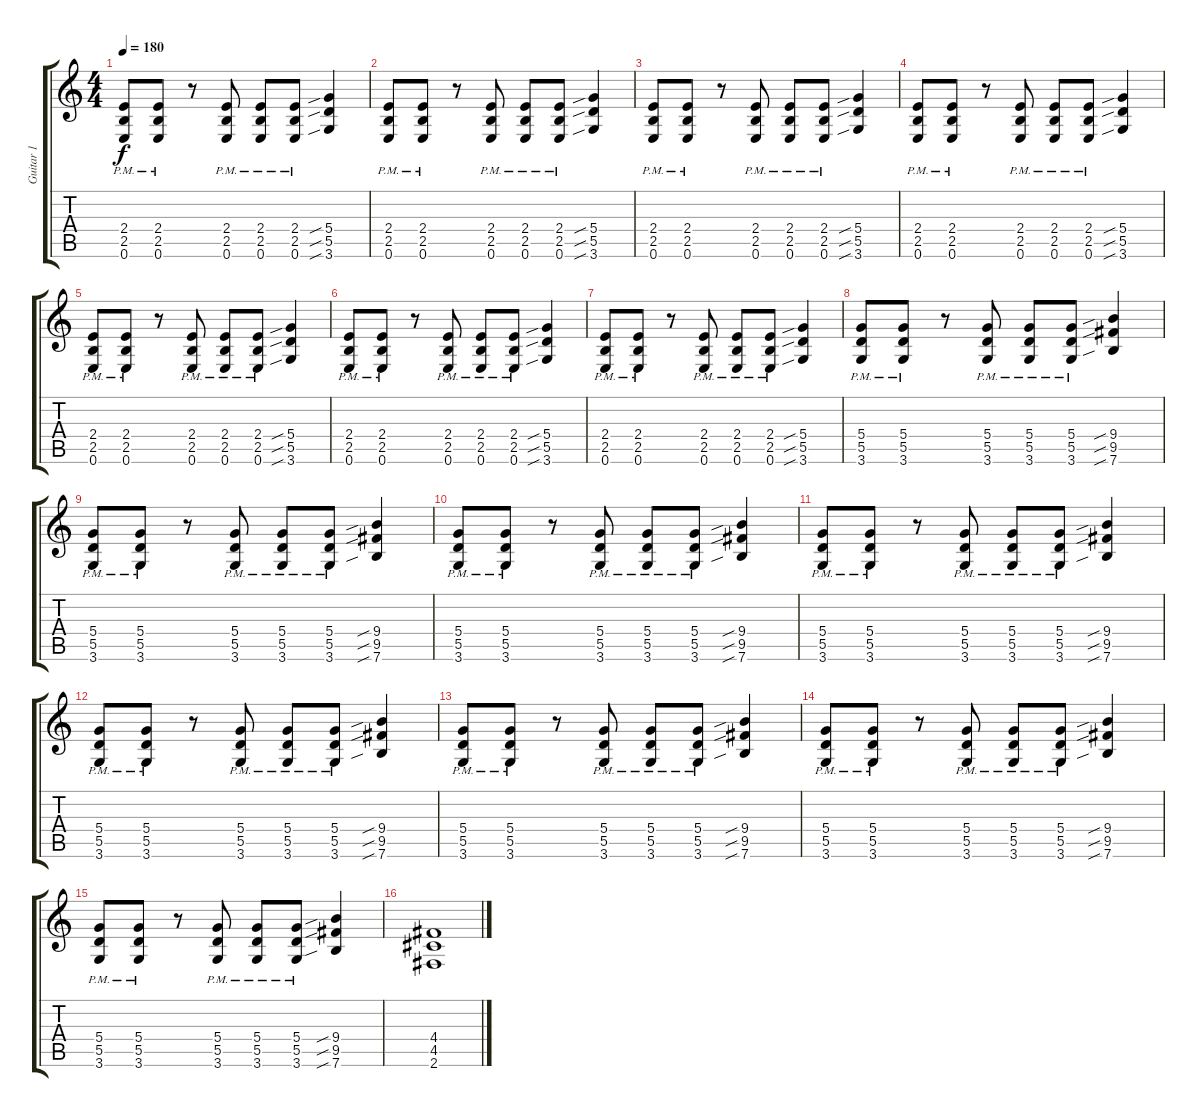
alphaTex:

\track ("Guitar 1" "Guitar 1") {instrument distortionguitar}
\staff {score tabs}
\tuning (E4 B3 G3 D3 A2 E2) {hide}
\ts (4 4)
\tempo 180
\clef g2
\ks c
(2.4{pm} 2.5{pm} 0.6{pm}).8{dy f} (2.4{pm} 2.5{pm} 0.6{pm}).8 r.8 (2.4{pm} 2.5{pm} 0.6{pm}).8 (2.4{pm} 2.5{pm} 0.6{pm}).8 (2.4{pm} 2.5{pm} 0.6{pm}).8 (5.4{sib} 5.5{sib} 3.6{sib}).4 |
(2.4{pm} 2.5{pm} 0.6{pm}).8 (2.4{pm} 2.5{pm} 0.6{pm}).8 r.8 (2.4{pm} 2.5{pm} 0.6{pm}).8 (2.4{pm} 2.5{pm} 0.6{pm}).8 (2.4{pm} 2.5{pm} 0.6{pm}).8 (5.4{sib} 5.5{sib} 3.6{sib}).4 |
(2.4{pm} 2.5{pm} 0.6{pm}).8 (2.4{pm} 2.5{pm} 0.6{pm}).8 r.8 (2.4{pm} 2.5{pm} 0.6{pm}).8 (2.4{pm} 2.5{pm} 0.6{pm}).8 (2.4{pm} 2.5{pm} 0.6{pm}).8 (5.4{sib} 5.5{sib} 3.6{sib}).4 |
(2.4{pm} 2.5{pm} 0.6{pm}).8 (2.4{pm} 2.5{pm} 0.6{pm}).8 r.8 (2.4{pm} 2.5{pm} 0.6{pm}).8 (2.4{pm} 2.5{pm} 0.6{pm}).8 (2.4{pm} 2.5{pm} 0.6{pm}).8 (5.4{sib} 5.5{sib} 3.6{sib}).4 |
(2.4{pm} 2.5{pm} 0.6{pm}).8 (2.4{pm} 2.5{pm} 0.6{pm}).8 r.8 (2.4{pm} 2.5{pm} 0.6{pm}).8 (2.4{pm} 2.5{pm} 0.6{pm}).8 (2.4{pm} 2.5{pm} 0.6{pm}).8 (5.4{sib} 5.5{sib} 3.6{sib}).4 |
(2.4{pm} 2.5{pm} 0.6{pm}).8 (2.4{pm} 2.5{pm} 0.6{pm}).8 r.8 (2.4{pm} 2.5{pm} 0.6{pm}).8 (2.4{pm} 2.5{pm} 0.6{pm}).8 (2.4{pm} 2.5{pm} 0.6{pm}).8 (5.4{sib} 5.5{sib} 3.6{sib}).4 |
(2.4{pm} 2.5{pm} 0.6{pm}).8 (2.4{pm} 2.5{pm} 0.6{pm}).8 r.8 (2.4{pm} 2.5{pm} 0.6{pm}).8 (2.4{pm} 2.5{pm} 0.6{pm}).8 (2.4{pm} 2.5{pm} 0.6{pm}).8 (5.4{sib} 5.5{sib} 3.6{sib}).4 |
(5.4{pm} 5.5{pm} 3.6{pm}).8 (5.4{pm} 5.5{pm} 3.6{pm}).8 r.8 (5.4{pm} 5.5{pm} 3.6{pm}).8 (5.4{pm} 5.5{pm} 3.6{pm}).8 (5.4{pm} 5.5{pm} 3.6{pm}).8 (9.4{sib} 9.5{sib} 7.6{sib}).4 |
(5.4{pm} 5.5{pm} 3.6{pm}).8 (5.4{pm} 5.5{pm} 3.6{pm}).8 r.8 (5.4{pm} 5.5{pm} 3.6{pm}).8 (5.4{pm} 5.5{pm} 3.6{pm}).8 (5.4{pm} 5.5{pm} 3.6{pm}).8 (9.4{sib} 9.5{sib} 7.6{sib}).4 |
(5.4{pm} 5.5{pm} 3.6{pm}).8 (5.4{pm} 5.5{pm} 3.6{pm}).8 r.8 (5.4{pm} 5.5{pm} 3.6{pm}).8 (5.4{pm} 5.5{pm} 3.6{pm}).8 (5.4{pm} 5.5{pm} 3.6{pm}).8 (9.4{sib} 9.5{sib} 7.6{sib}).4 |
(5.4{pm} 5.5{pm} 3.6{pm}).8 (5.4{pm} 5.5{pm} 3.6{pm}).8 r.8 (5.4{pm} 5.5{pm} 3.6{pm}).8 (5.4{pm} 5.5{pm} 3.6{pm}).8 (5.4{pm} 5.5{pm} 3.6{pm}).8 (9.4{sib} 9.5{sib} 7.6{sib}).4 |
(5.4{pm} 5.5{pm} 3.6{pm}).8 (5.4{pm} 5.5{pm} 3.6{pm}).8 r.8 (5.4{pm} 5.5{pm} 3.6{pm}).8 (5.4{pm} 5.5{pm} 3.6{pm}).8 (5.4{pm} 5.5{pm} 3.6{pm}).8 (9.4{sib} 9.5{sib} 7.6{sib}).4 |
(5.4{pm} 5.5{pm} 3.6{pm}).8 (5.4{pm} 5.5{pm} 3.6{pm}).8 r.8 (5.4{pm} 5.5{pm} 3.6{pm}).8 (5.4{pm} 5.5{pm} 3.6{pm}).8 (5.4{pm} 5.5{pm} 3.6{pm}).8 (9.4{sib} 9.5{sib} 7.6{sib}).4 |
(5.4{pm} 5.5{pm} 3.6{pm}).8 (5.4{pm} 5.5{pm} 3.6{pm}).8 r.8 (5.4{pm} 5.5{pm} 3.6{pm}).8 (5.4{pm} 5.5{pm} 3.6{pm}).8 (5.4{pm} 5.5{pm} 3.6{pm}).8 (9.4{sib} 9.5{sib} 7.6{sib}).4 |
(5.4{pm} 5.5{pm} 3.6{pm}).8 (5.4{pm} 5.5{pm} 3.6{pm}).8 r.8 (5.4{pm} 5.5{pm} 3.6{pm}).8 (5.4{pm} 5.5{pm} 3.6{pm}).8 (5.4{pm} 5.5{pm} 3.6{pm}).8 (9.4{sib} 9.5{sib} 7.6{sib}).4 |
(4.4 4.5 2.6).1
